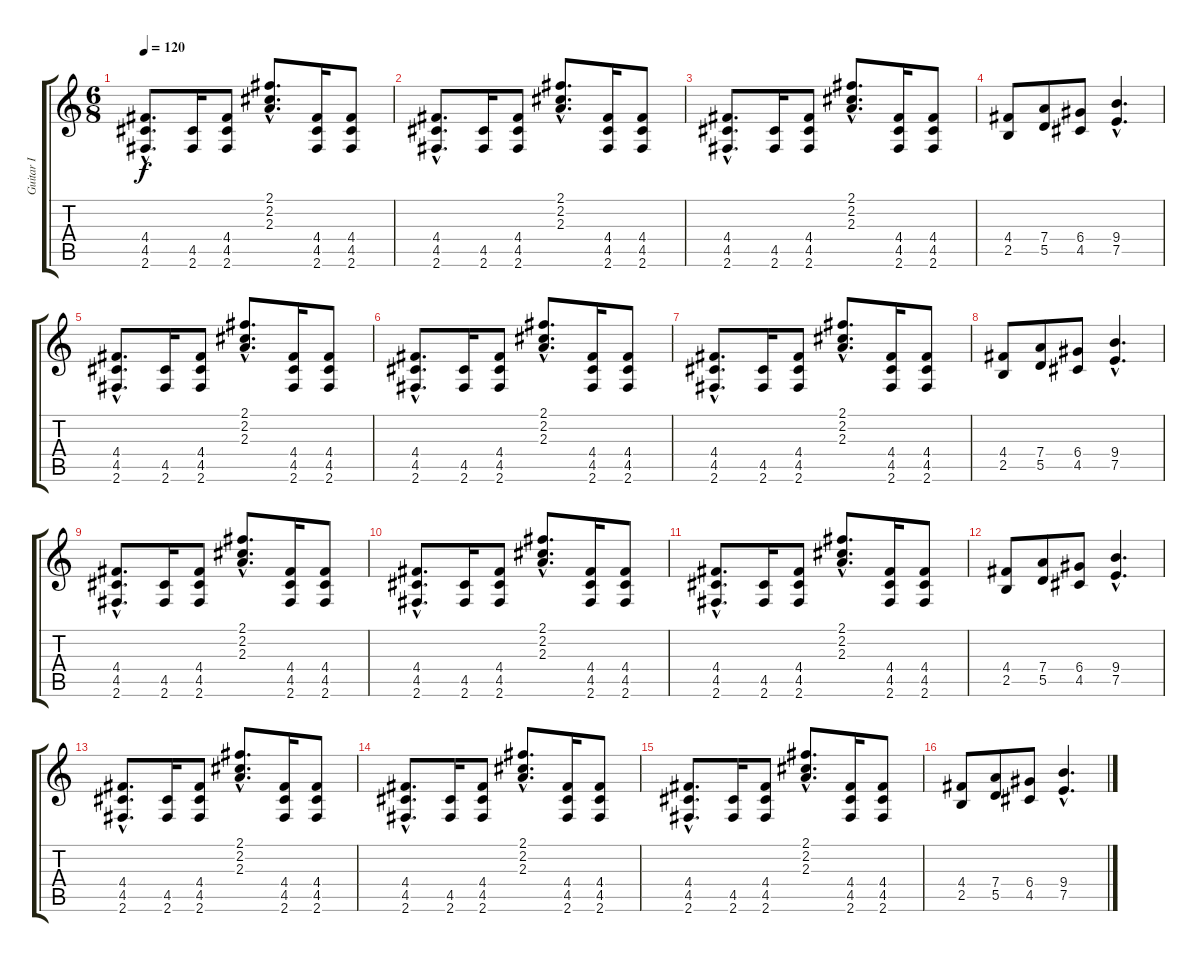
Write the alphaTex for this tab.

\track ("Guitar I" "Guitar I") {instrument distortionguitar}
\staff {score tabs}
\tuning (E4 B3 G3 D3 A2 E2) {hide}
\ts (6 8)
\tempo 120
\clef g2
\ks c
(4.4{hac} 4.5{hac} 2.6{hac}).8{d dy f} (4.5 2.6).16 (4.4 4.5 2.6).8 (2.1{hac} 2.2{hac} 2.3{hac}).8{d} (4.4 4.5 2.6).16 (4.4 4.5 2.6).8 |
(4.4{hac} 4.5{hac} 2.6{hac}).8{d} (4.5 2.6).16 (4.4 4.5 2.6).8 (2.1{hac} 2.2{hac} 2.3{hac}).8{d} (4.4 4.5 2.6).16 (4.4 4.5 2.6).8 |
(4.4{hac} 4.5{hac} 2.6{hac}).8{d} (4.5 2.6).16 (4.4 4.5 2.6).8 (2.1{hac} 2.2{hac} 2.3{hac}).8{d} (4.4 4.5 2.6).16 (4.4 4.5 2.6).8 |
(4.4 2.5).8 (7.4 5.5).8 (6.4 4.5).8 (9.4{hac} 7.5{hac}).4{d} |
(4.4{hac} 4.5{hac} 2.6{hac}).8{d} (4.5 2.6).16 (4.4 4.5 2.6).8 (2.1{hac} 2.2{hac} 2.3{hac}).8{d} (4.4 4.5 2.6).16 (4.4 4.5 2.6).8 |
(4.4{hac} 4.5{hac} 2.6{hac}).8{d} (4.5 2.6).16 (4.4 4.5 2.6).8 (2.1{hac} 2.2{hac} 2.3{hac}).8{d} (4.4 4.5 2.6).16 (4.4 4.5 2.6).8 |
(4.4{hac} 4.5{hac} 2.6{hac}).8{d} (4.5 2.6).16 (4.4 4.5 2.6).8 (2.1{hac} 2.2{hac} 2.3{hac}).8{d} (4.4 4.5 2.6).16 (4.4 4.5 2.6).8 |
(4.4 2.5).8 (7.4 5.5).8 (6.4 4.5).8 (9.4{hac} 7.5{hac}).4{d} |
(4.4{hac} 4.5{hac} 2.6{hac}).8{d} (4.5 2.6).16 (4.4 4.5 2.6).8 (2.1{hac} 2.2{hac} 2.3{hac}).8{d} (4.4 4.5 2.6).16 (4.4 4.5 2.6).8 |
(4.4{hac} 4.5{hac} 2.6{hac}).8{d} (4.5 2.6).16 (4.4 4.5 2.6).8 (2.1{hac} 2.2{hac} 2.3{hac}).8{d} (4.4 4.5 2.6).16 (4.4 4.5 2.6).8 |
(4.4{hac} 4.5{hac} 2.6{hac}).8{d} (4.5 2.6).16 (4.4 4.5 2.6).8 (2.1{hac} 2.2{hac} 2.3{hac}).8{d} (4.4 4.5 2.6).16 (4.4 4.5 2.6).8 |
(4.4 2.5).8 (7.4 5.5).8 (6.4 4.5).8 (9.4{hac} 7.5{hac}).4{d} |
(4.4{hac} 4.5{hac} 2.6{hac}).8{d} (4.5 2.6).16 (4.4 4.5 2.6).8 (2.1{hac} 2.2{hac} 2.3{hac}).8{d} (4.4 4.5 2.6).16 (4.4 4.5 2.6).8 |
(4.4{hac} 4.5{hac} 2.6{hac}).8{d} (4.5 2.6).16 (4.4 4.5 2.6).8 (2.1{hac} 2.2{hac} 2.3{hac}).8{d} (4.4 4.5 2.6).16 (4.4 4.5 2.6).8 |
(4.4{hac} 4.5{hac} 2.6{hac}).8{d} (4.5 2.6).16 (4.4 4.5 2.6).8 (2.1{hac} 2.2{hac} 2.3{hac}).8{d} (4.4 4.5 2.6).16 (4.4 4.5 2.6).8 |
(4.4 2.5).8 (7.4 5.5).8 (6.4 4.5).8 (9.4{hac} 7.5{hac}).4{d}
